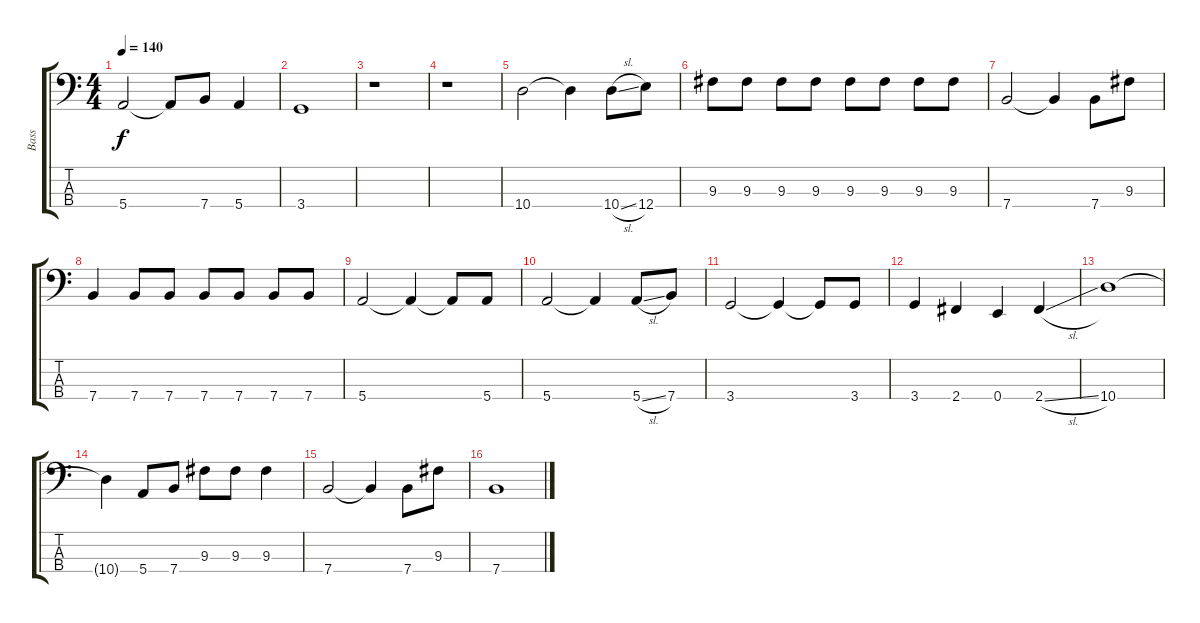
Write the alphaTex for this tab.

\track ("Bass" "Bass") {instrument electricbassfinger}
\staff {score tabs}
\tuning (G2 D2 A1 E1) {hide}
\ts (4 4)
\tempo 140
\clef f4
\ks c
5.4{t}.2{dy f} 5.4{t}.8 7.4.8 5.4.4 |
3.4.1 |
r.1 |
r.1 |
10.4.2 10.4{t}.4 10.4{sl}.8 12.4.8 |
9.3.8 9.3.8 9.3.8 9.3.8 9.3.8 9.3.8 9.3.8 9.3.8 |
7.4.2 7.4{t}.4 7.4.8 9.3.8 |
7.4.4 7.4.8 7.4.8 7.4.8 7.4.8 7.4.8 7.4.8 |
5.4.2 5.4{t}.4 5.4{t}.8 5.4.8 |
5.4.2 5.4{t}.4 5.4{sl}.8 7.4.8 |
3.4.2 3.4{t}.4 3.4{t}.8 3.4.8 |
3.4.4 2.4.4 0.4.4 2.4{sl}.4 |
10.4.1 |
10.4{t}.4 5.4.8 7.4.8 9.3.8 9.3.8 9.3.4 |
7.4.2 7.4{t}.4 7.4.8 9.3.8 |
7.4.1
